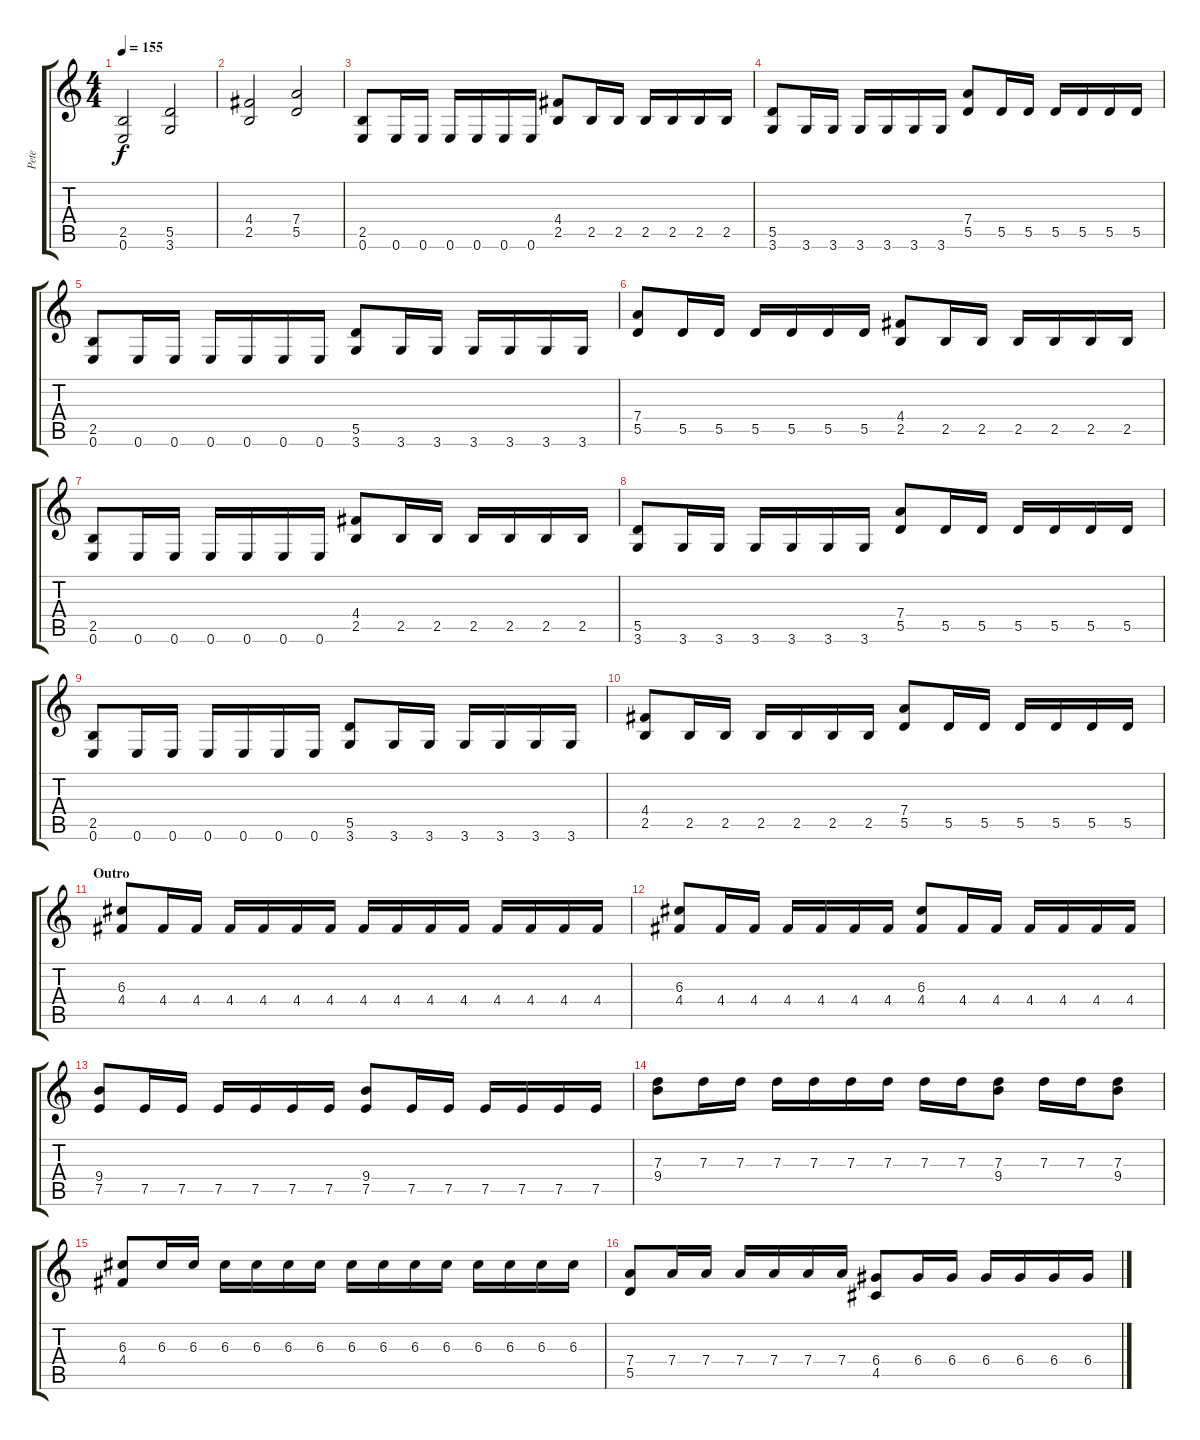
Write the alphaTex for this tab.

\track ("Pete" "Pete") {instrument distortionguitar}
\staff {score tabs}
\tuning (E4 B3 G3 D3 A2 E2) {hide}
\ts (4 4)
\tempo 155
\clef g2
\ks c
(2.5 0.6).2{dy f} (5.5 3.6).2 |
(4.4 2.5).2 (7.4 5.5).2 |
(2.5 0.6).8 0.6.16 0.6.16 0.6.16 0.6.16 0.6.16 0.6.16 (4.4 2.5).8 2.5.16 2.5.16 2.5.16 2.5.16 2.5.16 2.5.16 |
(5.5 3.6).8 3.6.16 3.6.16 3.6.16 3.6.16 3.6.16 3.6.16 (7.4 5.5).8 5.5.16 5.5.16 5.5.16 5.5.16 5.5.16 5.5.16 |
(2.5 0.6).8 0.6.16 0.6.16 0.6.16 0.6.16 0.6.16 0.6.16 (5.5 3.6).8 3.6.16 3.6.16 3.6.16 3.6.16 3.6.16 3.6.16 |
(7.4 5.5).8 5.5.16 5.5.16 5.5.16 5.5.16 5.5.16 5.5.16 (4.4 2.5).8 2.5.16 2.5.16 2.5.16 2.5.16 2.5.16 2.5.16 |
(2.5 0.6).8 0.6.16 0.6.16 0.6.16 0.6.16 0.6.16 0.6.16 (4.4 2.5).8 2.5.16 2.5.16 2.5.16 2.5.16 2.5.16 2.5.16 |
(5.5 3.6).8 3.6.16 3.6.16 3.6.16 3.6.16 3.6.16 3.6.16 (7.4 5.5).8 5.5.16 5.5.16 5.5.16 5.5.16 5.5.16 5.5.16 |
(2.5 0.6).8 0.6.16 0.6.16 0.6.16 0.6.16 0.6.16 0.6.16 (5.5 3.6).8 3.6.16 3.6.16 3.6.16 3.6.16 3.6.16 3.6.16 |
(4.4 2.5).8 2.5.16 2.5.16 2.5.16 2.5.16 2.5.16 2.5.16 (7.4 5.5).8 5.5.16 5.5.16 5.5.16 5.5.16 5.5.16 5.5.16 |
\section ("" "Outro")
(6.3 4.4).8 4.4.16 4.4.16 4.4.16 4.4.16 4.4.16 4.4.16 4.4.16 4.4.16 4.4.16 4.4.16 4.4.16 4.4.16 4.4.16 4.4.16 |
(6.3 4.4).8 4.4.16 4.4.16 4.4.16 4.4.16 4.4.16 4.4.16 (6.3 4.4).8 4.4.16 4.4.16 4.4.16 4.4.16 4.4.16 4.4.16 |
(9.4 7.5).8 7.5.16 7.5.16 7.5.16 7.5.16 7.5.16 7.5.16 (9.4 7.5).8 7.5.16 7.5.16 7.5.16 7.5.16 7.5.16 7.5.16 |
(7.3 9.4).8 7.3.16 7.3.16 7.3.16 7.3.16 7.3.16 7.3.16 7.3.16 7.3.16 (7.3 9.4).8 7.3.16 7.3.16 (7.3 9.4).8 |
(6.3 4.4).8 6.3.16 6.3.16 6.3.16 6.3.16 6.3.16 6.3.16 6.3.16 6.3.16 6.3.16 6.3.16 6.3.16 6.3.16 6.3.16 6.3.16 |
(7.4 5.5).8 7.4.16 7.4.16 7.4.16 7.4.16 7.4.16 7.4.16 (6.4 4.5).8 6.4.16 6.4.16 6.4.16 6.4.16 6.4.16 6.4.16
